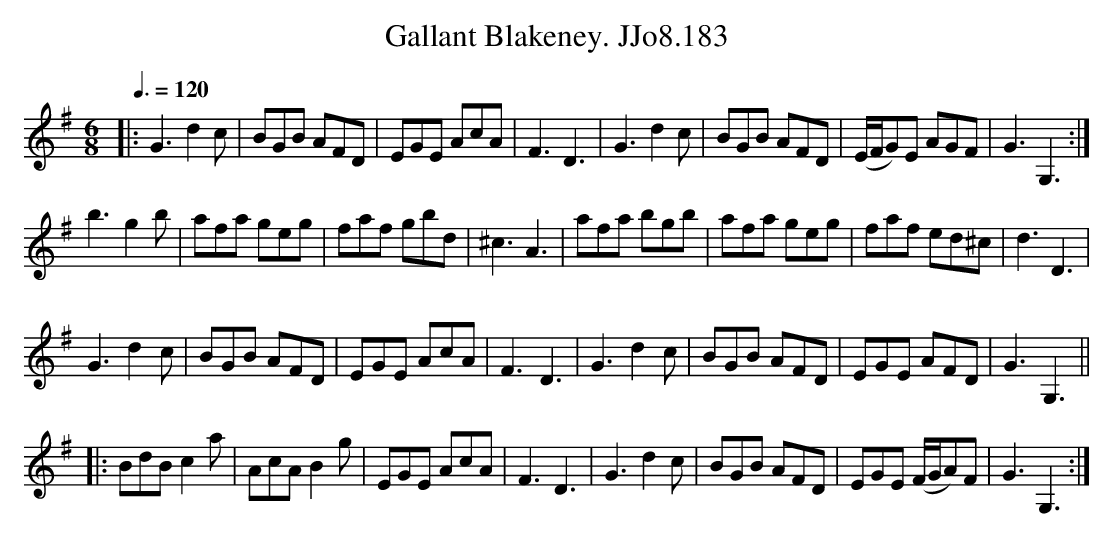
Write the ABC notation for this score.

X:1
T:Gallant Blakeney. JJo8.183
M:6/8
L:1/8
Q:3/8=120
K:G
|:G3d2c|BGB AFD|EGE AcA|F3D3|G3d2c|BGB AFD|(E/F/G)E AGF|G3G,3:|
b3g2b|afa geg|faf gbd|^c3A3|afa bgb|afa geg|faf ed^c|d3D3|
G3d2c|BGB AFD|EGE AcA|F3D3|G3d2c|BGB AFD|EGE AFD|G3G,3||
|:BdB c2a|AcAB2g|EGE AcA|F3D3|G3d2c|BGB AFD|EGE (F/G/A)F|G3G,3:|
